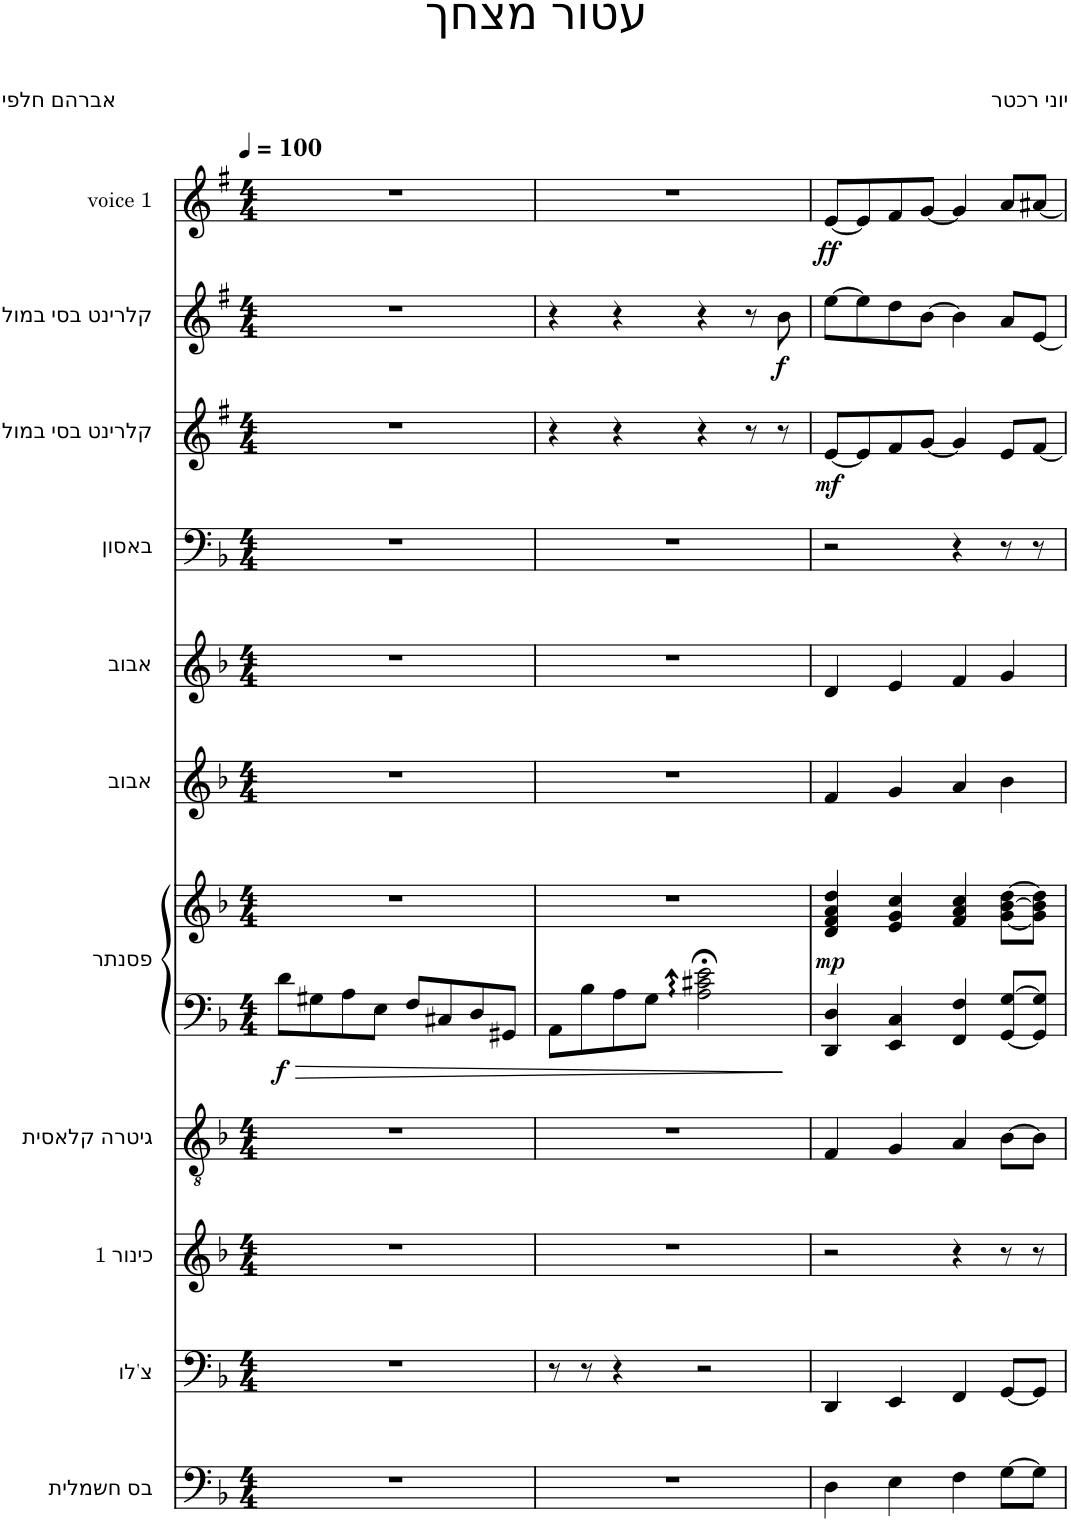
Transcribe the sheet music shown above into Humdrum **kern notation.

**kern	**kern	**kern	**kern	**kern	**kern	**dynam	**kern	**kern	**kern	**kern	**dynam	**kern	**dynam	**kern	**dynam
*part11	*part10	*part9	*part8	*part7	*part7	*part7	*part6	*part5	*part4	*part3	*part3	*part2	*part2	*part1	*part1
*staff12	*staff11	*staff10	*staff9	*staff8	*staff7	*staff7/8	*staff6	*staff5	*staff4	*staff3	*staff3	*staff2	*staff2	*staff1	*staff1
*I"בס חשמלית	*I"צ'לו	*I"כינור 1	*I"גיטרה קלאסית	*I"פסנתר	*	*	*I"אבוב	*I"אבוב	*I"באסון	*I"קלרינט בסי במול	*	*I"קלרינט בסי במול	*	*I"voice 1	*
*clefF4	*clefF4	*clefG2	*clefGv2	*clefF4	*clefG2	*	*clefG2	*clefG2	*clefF4	*clefG2	*	*clefG2	*	*clefG2	*
*Trd7c12	*	*	*	*	*	*	*	*	*	*Trd1c2	*	*Trd1c2	*	*Trd8c14	*
*k[b-]	*k[b-]	*k[b-]	*k[b-]	*k[b-]	*k[b-]	*	*k[b-]	*k[b-]	*k[b-]	*k[f#]	*	*k[f#]	*	*k[f#]	*
*M4/4	*M4/4	*M4/4	*M4/4	*M4/4	*M4/4	*	*M4/4	*M4/4	*M4/4	*M4/4	*	*M4/4	*	*M4/4	*
*MM100	*MM100	*MM100	*MM100	*MM100	*MM100	*	*MM100	*MM100	*MM100	*MM100	*	*MM100	*	*MM100	*
=1	=1	=1	=1	=1	=1	=1	=1	=1	=1	=1	=1	=1	=1	=1	=1
!	!	!	!	!	!	!LO:DY:b=2	!	!	!	!	!	!	!	!	!
1r	1r	1r	1r	8d\L	1r	f	1r	1r	1r	1r	.	1r	.	1r	.
.	.	.	.	8G#X\	.	.	.	.	.	.	.	.	.	.	.
.	.	.	.	8A\	.	.	.	.	.	.	.	.	.	.	.
.	.	.	.	8E\J	.	.	.	.	.	.	.	.	.	.	.
.	.	.	.	8F/L	.	.	.	.	.	.	.	.	.	.	.
.	.	.	.	8C#X/	.	.	.	.	.	.	.	.	.	.	.
.	.	.	.	8D/	.	.	.	.	.	.	.	.	.	.	.
.	.	.	.	8GG#X/J	.	.	.	.	.	.	.	.	.	.	.
=2	=2	=2	=2	=2	=2	=2	=2	=2	=2	=2	=2	=2	=2	=2	=2
1r	8r	1r	1r	8AA\L	1r	.	1r	1r	1r	4r	.	4r	.	1r	.
.	8r	.	.	8B-\	.	.	.	.	.	.	.	.	.	.	.
.	4r	.	.	8A\	.	.	.	.	.	4r	.	4r	.	.	.
.	.	.	.	8G\J	.	.	.	.	.	.	.	.	.	.	.
.	2r	.	.	2A\;< 2c#X\;< 2e\;<	.	.	.	.	.	4r	.	4r	.	.	.
.	.	.	.	.	.	.	.	.	.	8r	.	8r	.	.	.
!	!	!	!	!	!	!	!	!	!	!	!	!	!LO:DY:b	!	!
.	.	.	.	.	.	.	.	.	.	8r	.	8b\	f	.	.
=3	=3	=3	=3	=3	=3	=3	=3	=3	=3	=3	=3	=3	=3	=3	=3
!	!	!	!	!	!	!LO:DY:b	!	!	!	!	!LO:DY:b	!	!	!	!LO:DY:b
4D\	4DD/	2r	4F/	4DD/ 4D/	4d/ 4f/ 4a/ 4dd/	mp	4f/	4d/	2r	[8e/L	mf	[8ee\L	.	[8e/L	ff
.	.	.	.	.	.	.	.	.	.	8e/]	.	8ee\]	.	8e/]	.
4E\	4EE/	.	4G/	4EE/ 4C/	4e/ 4g/ 4cc/	.	4g/	4e/	.	8f#/	.	8dd\	.	8f#/	.
.	.	.	.	.	.	.	.	.	.	[8g/J	.	[8b\J	.	[8g/J	.
4F\	4FF/	4r	4A/	4FF/ 4F/	4f/ 4a/ 4cc/	.	4a/	4f/	4r	4g/]	.	4b\]	.	4g/]	.
[8G\L	[8GG/L	8r	[8B-\L	[8GG/ [8G/L	[8g\ [8b-\ [8dd\L	.	4b-\	4g/	8r	8e/L	.	8a/L	.	8a/L	.
8G\J]	8GG/J]	8r	8B-\J]	8GG/] 8G/]J	8g\] 8b-\] 8dd\]J	.	.	.	8r	[8f#/J	.	[8e/J	.	[8a#X/J	.
=	=	=	=	=	=	=	=	=	=	=	=	=	=	=	=
*-	*-	*-	*-	*-	*-	*-	*-	*-	*-	*-	*-	*-	*-	*-	*-
